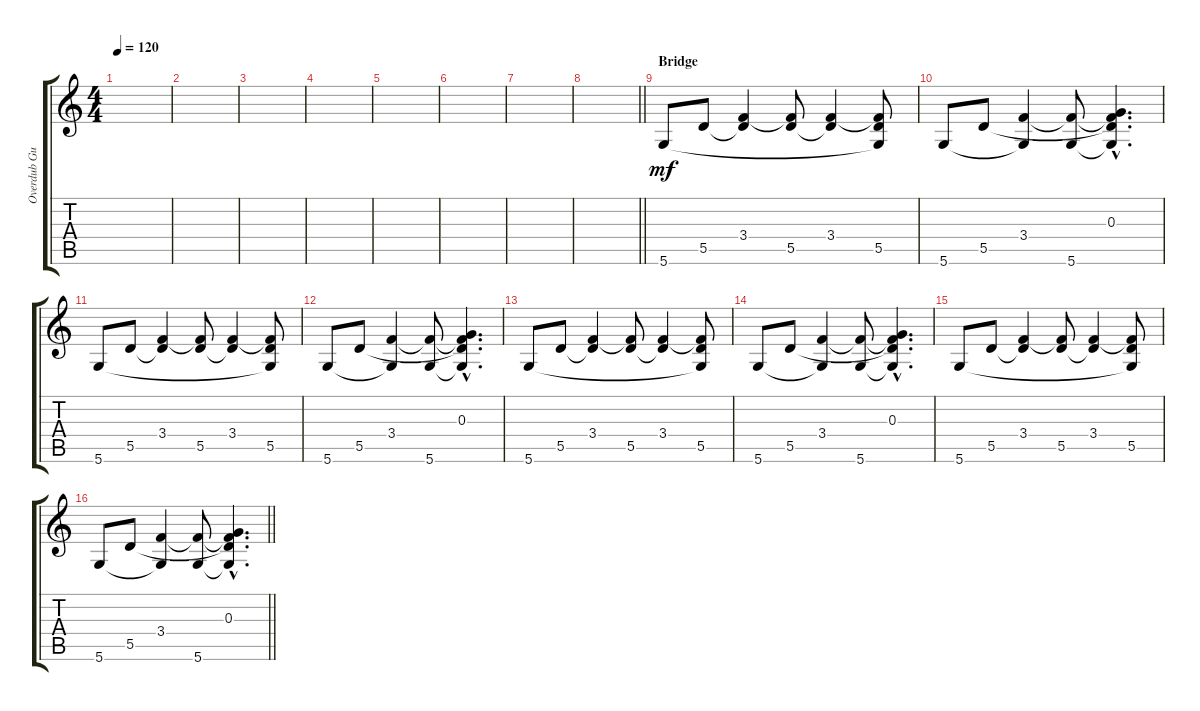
\track ("Overdub Guitar" "Overdub Gu") {instrument overdrivenguitar}
\staff {score tabs}
\tuning (E4 B3 G3 D3 A2 D2) {hide}
\ts (4 4)
\tempo 120
\clef g2
\ks c
|
|
|
|
|
|
|
\barLineRight lightlight
|
\section ("" "Bridge")
5.6.8{dy mf} 5.5.8 (3.4 5.5{t}).4 (3.4{t} 5.5).8 (3.4 5.5{t}).4 (3.4{t} 5.5 5.6{t}).8 |
5.6.8 5.5.8 (3.4 5.6{t}).4 (3.4{t} 5.6).8 (0.3{hac} 3.4{hac t} 5.5{hac t} 5.6{hac t}).4{d} |
5.6.8 5.5.8 (3.4 5.5{t}).4 (3.4{t} 5.5).8 (3.4 5.5{t}).4 (3.4{t} 5.5 5.6{t}).8 |
5.6.8 5.5.8 (3.4 5.6{t}).4 (3.4{t} 5.6).8 (0.3{hac} 3.4{hac t} 5.5{hac t} 5.6{hac t}).4{d} |
5.6.8 5.5.8 (3.4 5.5{t}).4 (3.4{t} 5.5).8 (3.4 5.5{t}).4 (3.4{t} 5.5 5.6{t}).8 |
5.6.8 5.5.8 (3.4 5.6{t}).4 (3.4{t} 5.6).8 (0.3{hac} 3.4{hac t} 5.5{hac t} 5.6{hac t}).4{d} |
5.6.8 5.5.8 (3.4 5.5{t}).4 (3.4{t} 5.5).8 (3.4 5.5{t}).4 (3.4{t} 5.5 5.6{t}).8 |
\barLineRight lightlight
5.6.8 5.5.8 (3.4 5.6{t}).4 (3.4{t} 5.6).8 (0.3{hac} 3.4{hac t} 5.5{hac t} 5.6{hac t}).4{d}
